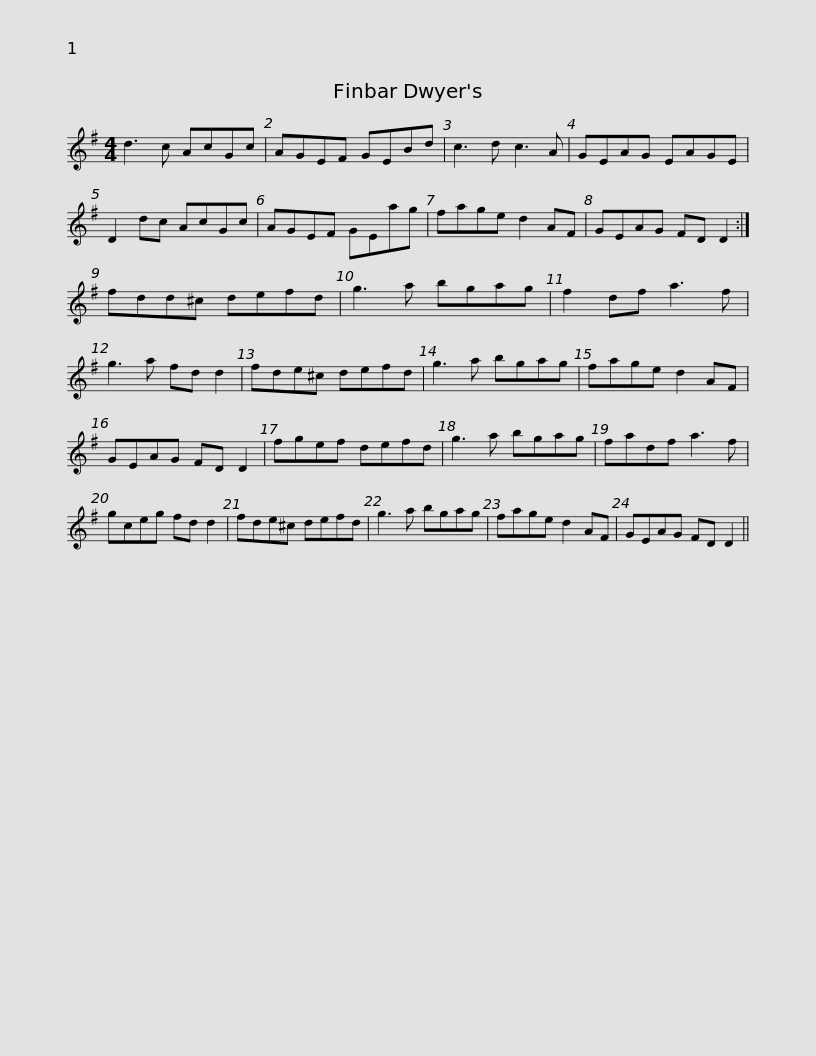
X:1
L:1/8
M:4/4
I:linebreak $
K:G
V:1 treble
V:1
 d3 c AcGc | AGEF GEBd | c3 d c3 A | GEAG EAGE | D2 dc AcGc | %5
 AGEF GEag |$ fage d2 AF | GEAG FD D2 :| fdd^c defd | g3 a bgag | %10
 f2 df a3 f | g3 a fd d2 |$ fde^c defd | g3 a bgag | fage d2 AF | %15
 GEAG FD D2 | fgef defd | g3 a bgag |$ fadf a3 f | gceg fd d2 | %20
 fde^c defd | g3 a bgag | fage d2 AF | GEAG FD D2 || %24
